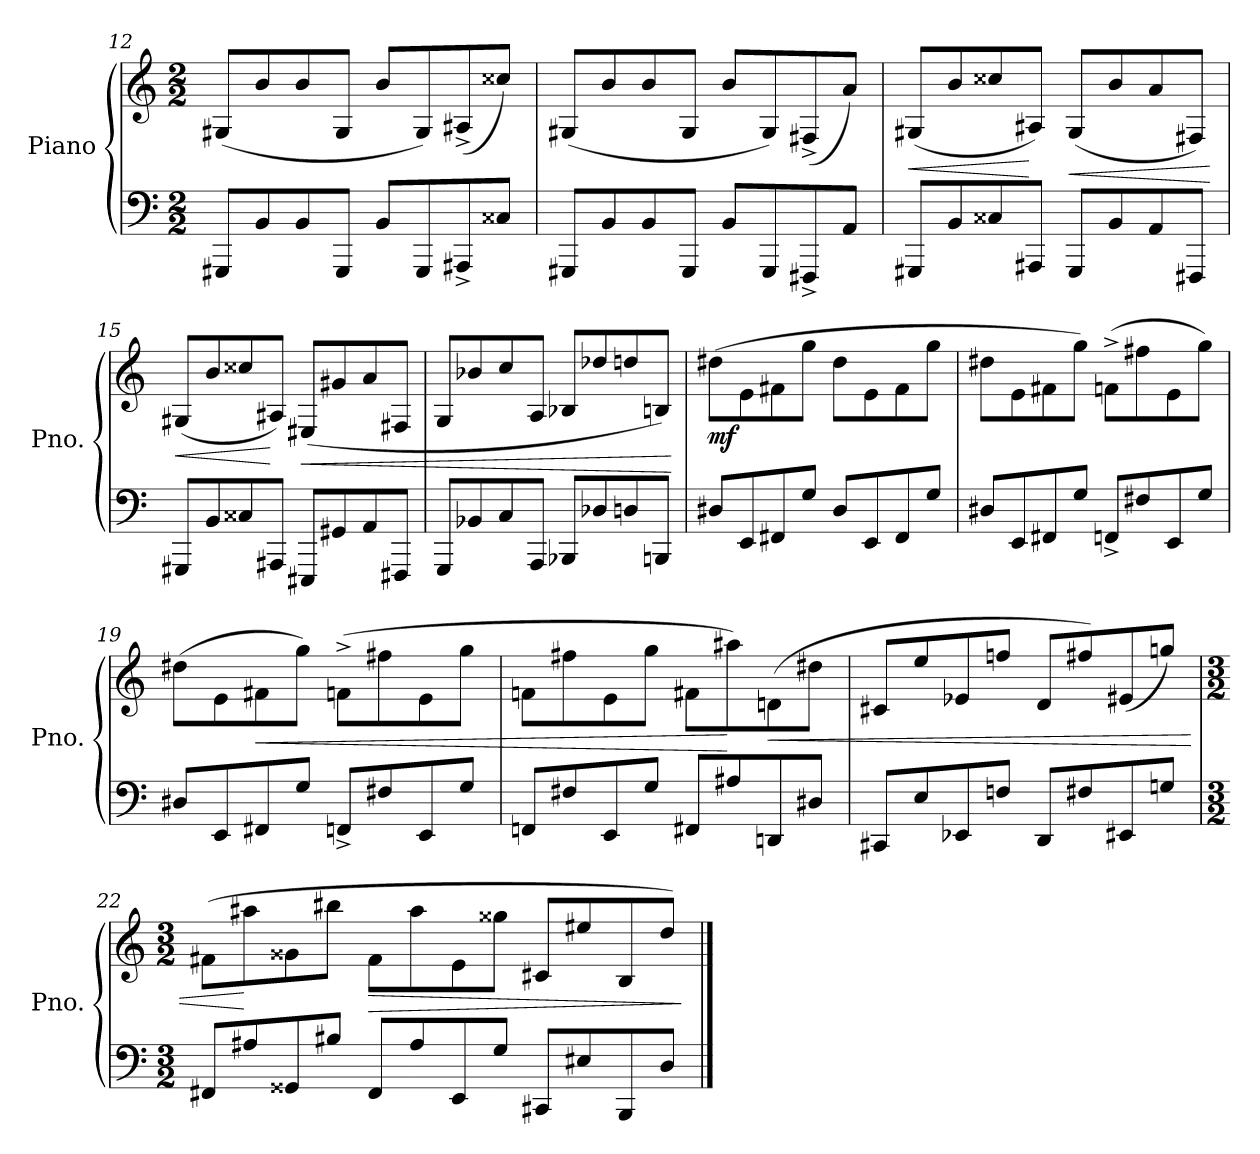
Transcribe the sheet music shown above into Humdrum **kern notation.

**kern	**kern	**dynam
*part1	*part1	*part1
*staff2	*staff1	*staff1/2
*I"Piano	*	*
*I'Pno.	*	*
*clefF4	*clefG2	*
*k[]	*k[]	*
*M2/2	*M2/2	*
=12	=12	=12
8GGG#X/L	(<8G#X/L	.
8BB/	8b/	.
8BB/	8b/	.
8GGG#/J	8G#/J	.
8BB/L	8b/L	.
8GGG#/	8G#/)	.
8AAA#X^/	(<8A#X^/	.
8C##X/J	8cc##X/J)	.
=13	=13	=13
8GGG#X/L	(<8G#X/L	.
8BB/	8b/	.
8BB/	8b/	.
8GGG#/J	8G#/J	.
8BB/L	8b/L	.
8GGG#/	8G#/)	.
8FFF#X^/	(<8F#X^/	.
8AA/J	8a/J)	.
=14	=14	=14
!	!	!LO:HP:b
8GGG#X/L	(<8G#X/L	<
8BB/	8b/	.
8C##X/	8cc##X/	.
8AAA#X/J	8A#X/J)	[
!	!	!LO:HP:b
8GGG#/L	(<8G#/L	<
8BB/	8b/	.
8AA/	8a/	.
8FFF#X/J	8F#X/J)	.
.	.	[
!!LO:LB:g=z
=15	=15	=15
!	!	!LO:HP:b
8GGG#X/L	(<8G#X/L	<
8BB/	8b/	.
8C##X/	8cc##X/	.
8AAA#X/J	8A#X/J)	[
!	!	!LO:HP:b
8EEE#X/L	(<8E#X/L	<
8GG#X/	8g#X/	.
8AA/	8a/	.
8FFF#X/J	8F#X/J	.
=16	=16	=16
8GGG/L	8G/L	.
8BB-X/	8b-X/	.
8C/	8cc/	.
8AAA/J	8A/J	.
8BBB-X/L	8B-X/L	.
8D-X/	8dd-X/	.
8Dn/	8ddn/	.
8BBBn/J	8Bn/J)	.
.	.	[
=17	=17	=17
!	!	!LO:DY:b
8D#X/L	(>8dd#X\L	mf
8EE/	8e\	.
8FF#X/	8f#X\	.
8G/J	8gg\J	.
8D#/L	8dd#\L	.
8EE/	8e\	.
8FF#/	8f#\	.
8G/J	8gg\J	.
=18	=18	=18
8D#X/L	8dd#X\L	.
8EE/	8e\	.
8FF#X/	8f#X\	.
8G/J	8gg\J)	.
8FFn^/L	(>8fn^\L	.
8F#X/	8ff#X\	.
8EE/	8e\	.
8G/J	8gg\J)	.
!!LO:PB:g=z
=19	=19	=19
8D#X/L	(>8dd#X\L	.
8EE/	8e\	.
!	!	!LO:HP:b
8FF#X/	8f#X\	<
8G/J	8gg\J)	.
8FFn^/L	(>8fn^\L	.
8F#X/	8ff#X\	.
8EE/	8e\	.
8G/J	8gg\J	.
=20	=20	=20
8FFn/L	8fn\L	.
8F#X/	8ff#X\	.
8EE/	8e\	.
8G/J	8gg\J	.
8FF#X/L	8f#X\L	.
8A#X/	8aa#X\)	[
!	!	!LO:HP:b
8DDn/	(>8dn\	<
8D#X/J	8dd#X\J	.
=21	=21	=21
8CC#X/L	8c#X/L	.
8E/	8ee/	.
8EE-X/	8e-X/	.
8Fn/J	8ffn/J	.
8DD/L	8d/L	.
8F#X/	8ff#X/)	.
8EE#X/	(<8e#X/	.
8Gn/J	8ggn/J)	.
!!LO:LB:g=z
=22	=22	=22
*M3/2	*M3/2	*
8FF#X/L	(>8f#X\L	.
8A#X/	8aa#X\	[
8GG##X/	8g##X\	.
8B#X/J	8bb#X\J	.
!	!	!LO:HP:b
8FF#/L	8f#\L	>
8A#/	8aa#\	.
8EE/	8e\	.
8G/J	8gg##X\J	.
8CC#X/L	8c#X/L	.
8E#X/	8ee#X/	.
8BBB/	8B/	.
8D/J	8dd/J)	.
.	.	]
==	==	==
*-	*-	*-
